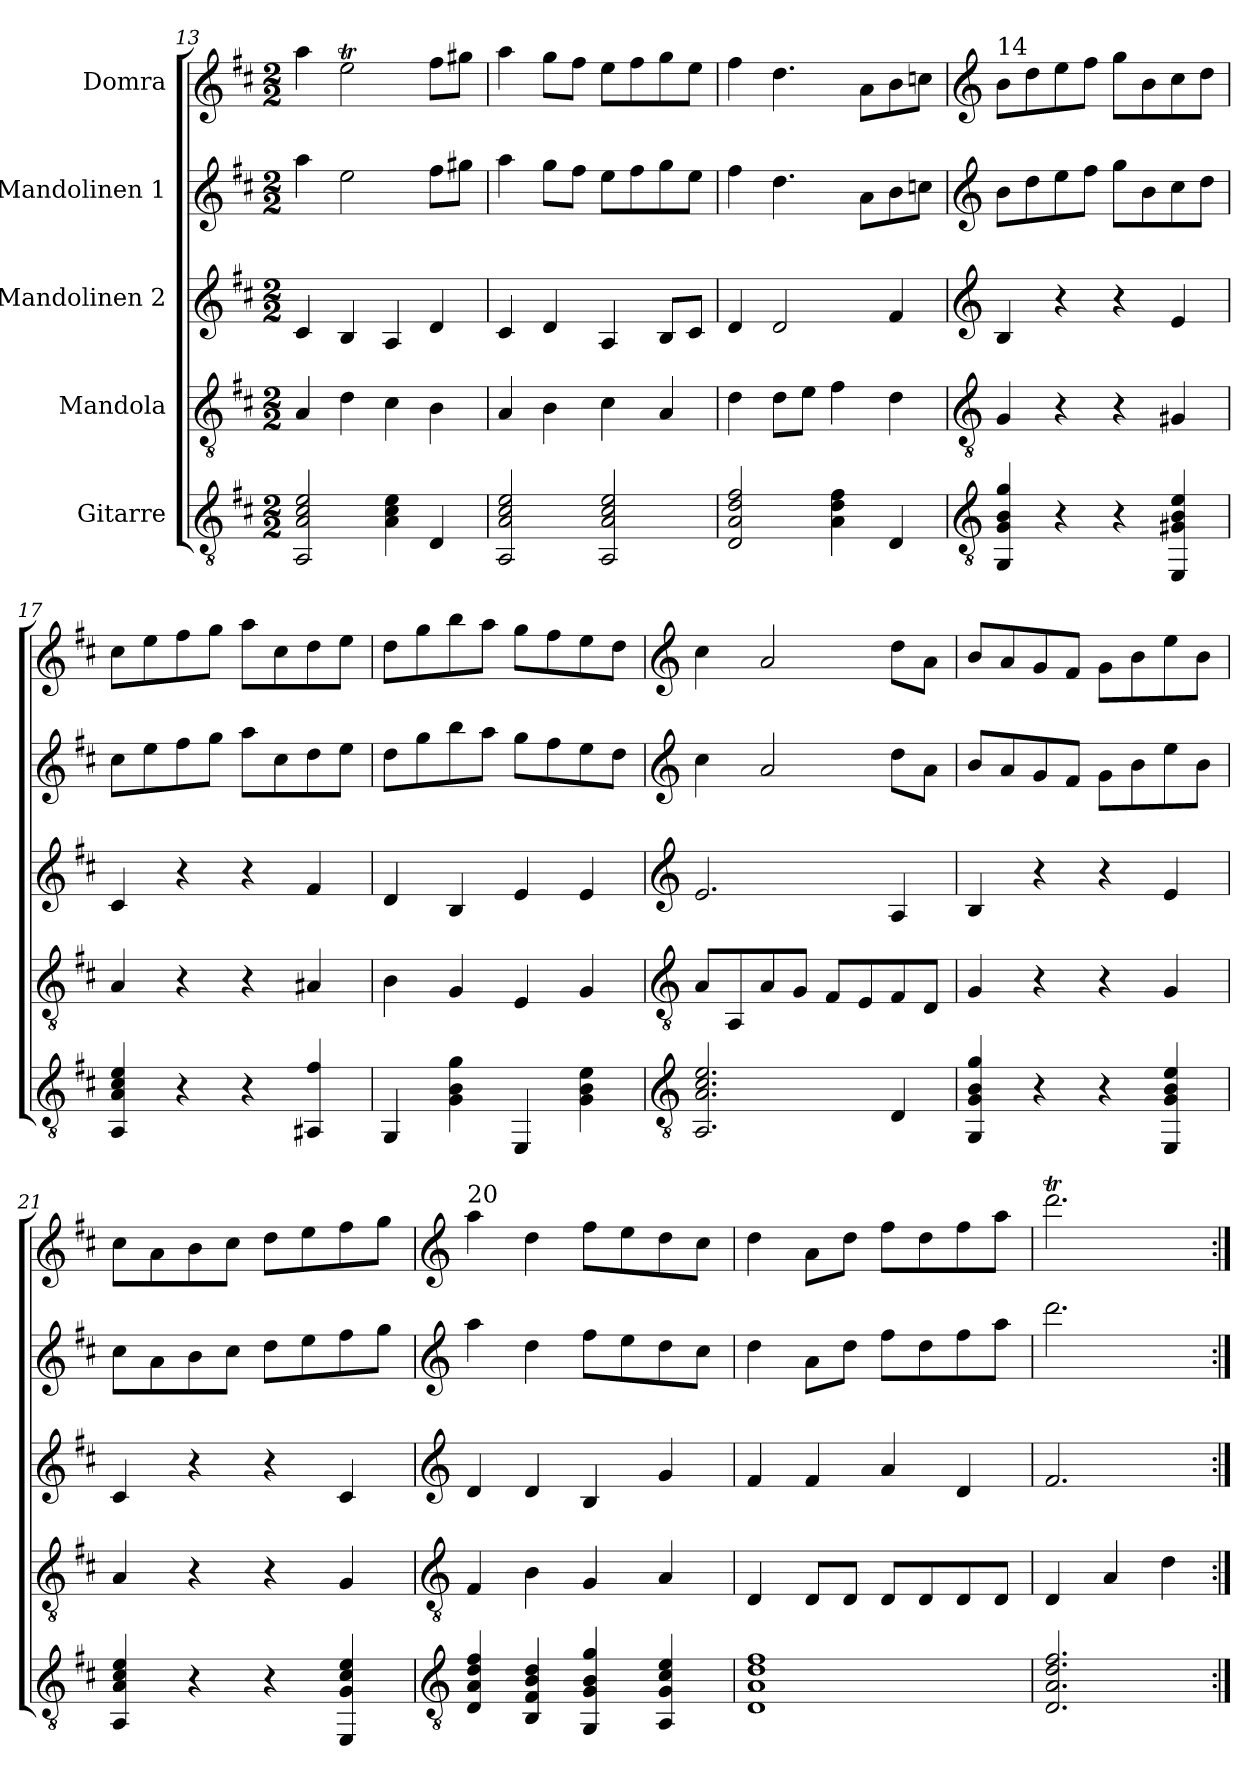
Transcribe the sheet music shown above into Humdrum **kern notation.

**kern	**kern	**kern	**kern	**kern
*part5	*part4	*part3	*part2	*part1
*staff5	*staff4	*staff3	*staff2	*staff1
*I"Gitarre	*I"Mandola	*I"Mandolinen 2	*I"Mandolinen 1	*I"Domra
*clefGv2	*clefGv2	*clefG2	*clefG2	*clefG2
*k[f#c#]	*k[f#c#]	*k[f#c#]	*k[f#c#]	*k[f#c#]
*M2/2	*M2/2	*M2/2	*M2/2	*M2/2
=13	=13	=13	=13	=13
2AA/ 2A/ 2c#/ 2e/	4A/	4c#/	4aa\	4aa\
.	4d\	4B/	2ee\	2eeT\
4A\ 4c#\ 4e\	4c#\	4A/	.	.
4D/	4B\	4d/	8ff#\L	8ff#\L
.	.	.	8gg#X\J	8gg#X\J
=14	=14	=14	=14	=14
2AA/ 2A/ 2c#/ 2e/	4A/	4c#/	4aa\	4aa\
.	4B\	4d/	8gg\L	8gg\L
.	.	.	8ff#\J	8ff#\J
2AA/ 2A/ 2c#/ 2e/	4c#\	4A/	8ee\L	8ee\L
.	.	.	8ff#\	8ff#\
.	4A/	8B/L	8gg\	8gg\
.	.	8c#/J	8ee\J	8ee\J
=15	=15	=15	=15	=15
2D/ 2A/ 2d/ 2f#/	4d\	4d/	4ff#\	4ff#\
.	8d\L	2d/	4.dd\	4.dd\
.	8e\J	.	.	.
4A\ 4d\ 4f#\	4f#\	.	.	.
.	.	.	8a\L	8a\L
4D/	4d\	4f#/	8b\	8b\
.	.	.	8ccn\J	8ccn\J
!!LO:LB:g=z
=16	=16	=16	=16	=16
*clefGv2	*clefGv2	*clefG2	*clefG2	*clefG2
!	!	!	!	!LO:TX:a:t=14
4GG/ 4G/ 4B/ 4g/	4G/	4B/	8b\L	8b\L
.	.	.	8dd\	8dd\
4r	4r	4r	8ee\	8ee\
.	.	.	8ff#\J	8ff#\J
4r	4r	4r	8gg\L	8gg\L
.	.	.	8b\	8b\
4EE/ 4G#X/ 4B/ 4e/	4G#X/	4e/	8cc#\	8cc#\
.	.	.	8dd\J	8dd\J
=17	=17	=17	=17	=17
4AA/ 4A/ 4c#/ 4e/	4A/	4c#/	8cc#\L	8cc#\L
.	.	.	8ee\	8ee\
4r	4r	4r	8ff#\	8ff#\
.	.	.	8gg\J	8gg\J
4r	4r	4r	8aa\L	8aa\L
.	.	.	8cc#\	8cc#\
4AA#X/ 4f#/	4A#X/	4f#/	8dd\	8dd\
.	.	.	8ee\J	8ee\J
=18	=18	=18	=18	=18
4GG/	4B\	4d/	8dd\L	8dd\L
.	.	.	8gg\	8gg\
4G\ 4B\ 4g\	4G/	4B/	8bb\	8bb\
.	.	.	8aa\J	8aa\J
4EE/	4E/	4e/	8gg\L	8gg\L
.	.	.	8ff#\	8ff#\
4G\ 4B\ 4e\	4G/	4e/	8ee\	8ee\
.	.	.	8dd\J	8dd\J
!!LO:PB:g=z
=19	=19	=19	=19	=19
*clefGv2	*clefGv2	*clefG2	*clefG2	*clefG2
2.AA/ 2.A/ 2.c#/ 2.e/	8A/L	2.e/	4cc#\	4cc#\
.	8AA/	.	.	.
.	8A/	.	2a/	2a/
.	8G/J	.	.	.
.	8F#/L	.	.	.
.	8E/	.	.	.
4D/	8F#/	4A/	8dd\L	8dd\L
.	8D/J	.	8a\J	8a\J
=20	=20	=20	=20	=20
4GG/ 4G/ 4B/ 4g/	4G/	4B/	8b/L	8b/L
.	.	.	8a/	8a/
4r	4r	4r	8g/	8g/
.	.	.	8f#/J	8f#/J
4r	4r	4r	8g\L	8g\L
.	.	.	8b\	8b\
4EE/ 4G/ 4B/ 4e/	4G/	4e/	8ee\	8ee\
.	.	.	8b\J	8b\J
=21	=21	=21	=21	=21
4AA/ 4A/ 4c#/ 4e/	4A/	4c#/	8cc#\L	8cc#\L
.	.	.	8a\	8a\
4r	4r	4r	8b\	8b\
.	.	.	8cc#\J	8cc#\J
4r	4r	4r	8dd\L	8dd\L
.	.	.	8ee\	8ee\
4EE/ 4G/ 4c#/ 4e/	4G/	4c#/	8ff#\	8ff#\
.	.	.	8gg\J	8gg\J
!!LO:LB:g=z
=22	=22	=22	=22	=22
*clefGv2	*clefGv2	*clefG2	*clefG2	*clefG2
!	!	!	!	!LO:TX:a:t=20
4D/ 4A/ 4d/ 4f#/	4F#/	4d/	4aa\	4aa\
4BB/ 4F#/ 4B/ 4d/	4B\	4d/	4dd\	4dd\
4GG/ 4G/ 4B/ 4g/	4G/	4B/	8ff#\L	8ff#\L
.	.	.	8ee\	8ee\
4AA/ 4G/ 4c#/ 4e/	4A/	4g/	8dd\	8dd\
.	.	.	8cc#\J	8cc#\J
=23	=23	=23	=23	=23
1D 1A 1d 1f#	4D/	4f#/	4dd\	4dd\
.	8D/L	4f#/	8a\L	8a\L
.	8D/J	.	8dd\J	8dd\J
.	8D/L	4a/	8ff#\L	8ff#\L
.	8D/	.	8dd\	8dd\
.	8D/	4d/	8ff#\	8ff#\
.	8D/J	.	8aa\J	8aa\J
=24	=24	=24	=24	=24
2.D/ 2.A/ 2.d/ 2.f#/	4D/	2.f#/	2.ddd\	2.dddT\
.	4A/	.	.	.
.	4d\	.	.	.
=:|!	=:|!	=:|!	=:|!	=:|!
*-	*-	*-	*-	*-
